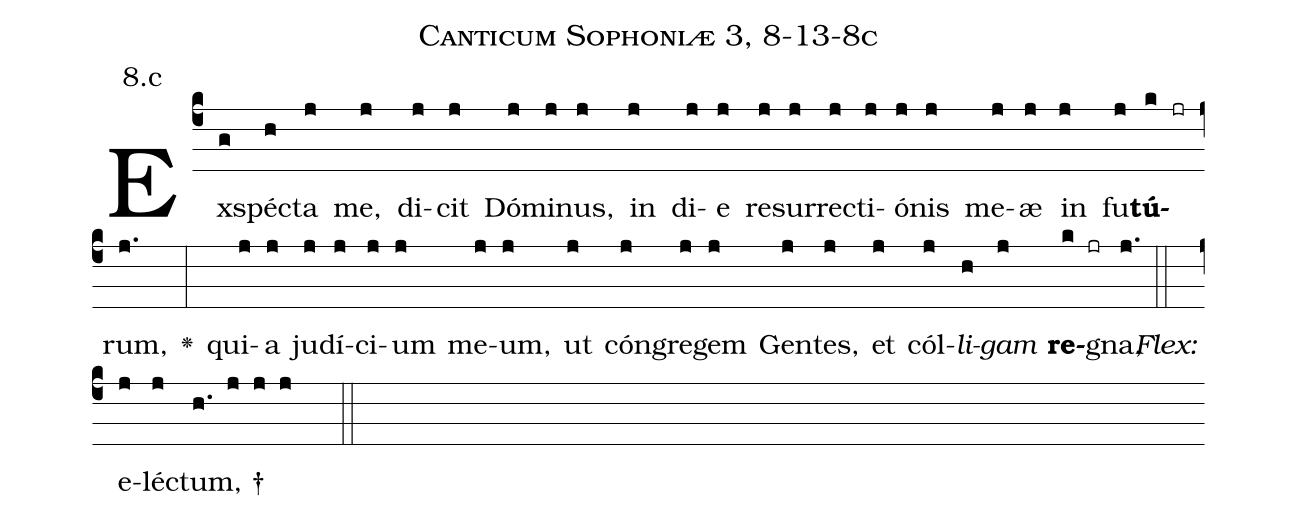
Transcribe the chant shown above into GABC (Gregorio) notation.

name: Canticum Sophoniæ 3, 8-13-8c;
annotation: 8.c;
%%
(c4)Ex(g)spé(h)cta(j) me,(j) di(j)cit(j) Dó(j)mi(j)nus,(j) in(j) di(j)e(j) re(j)sur(j)re(j)cti(j)ó(j)nis(j) me(j)æ(j) in(j) fu(j)<b>tú</b>(k jr)rum,(j.) <v>\greheightstar</v>(:) qui(j)a(j) ju(j)dí(j)ci(j)um(j) me(j)um,(j) ut(j) cón(j)gre(j)gem(j) Gen(j)tes,(j) et(j) cól(j)<i>li</i>(h)<i>gam</i>(j) <b>re</b>(k jr)gna,(j.) (::)
<i>Flex:</i>()  e(j)lé(j)ctum, †(h. j j j  ::)

%E(j) u(j) o(h) u(j) a(k) e.(j.) (::)
